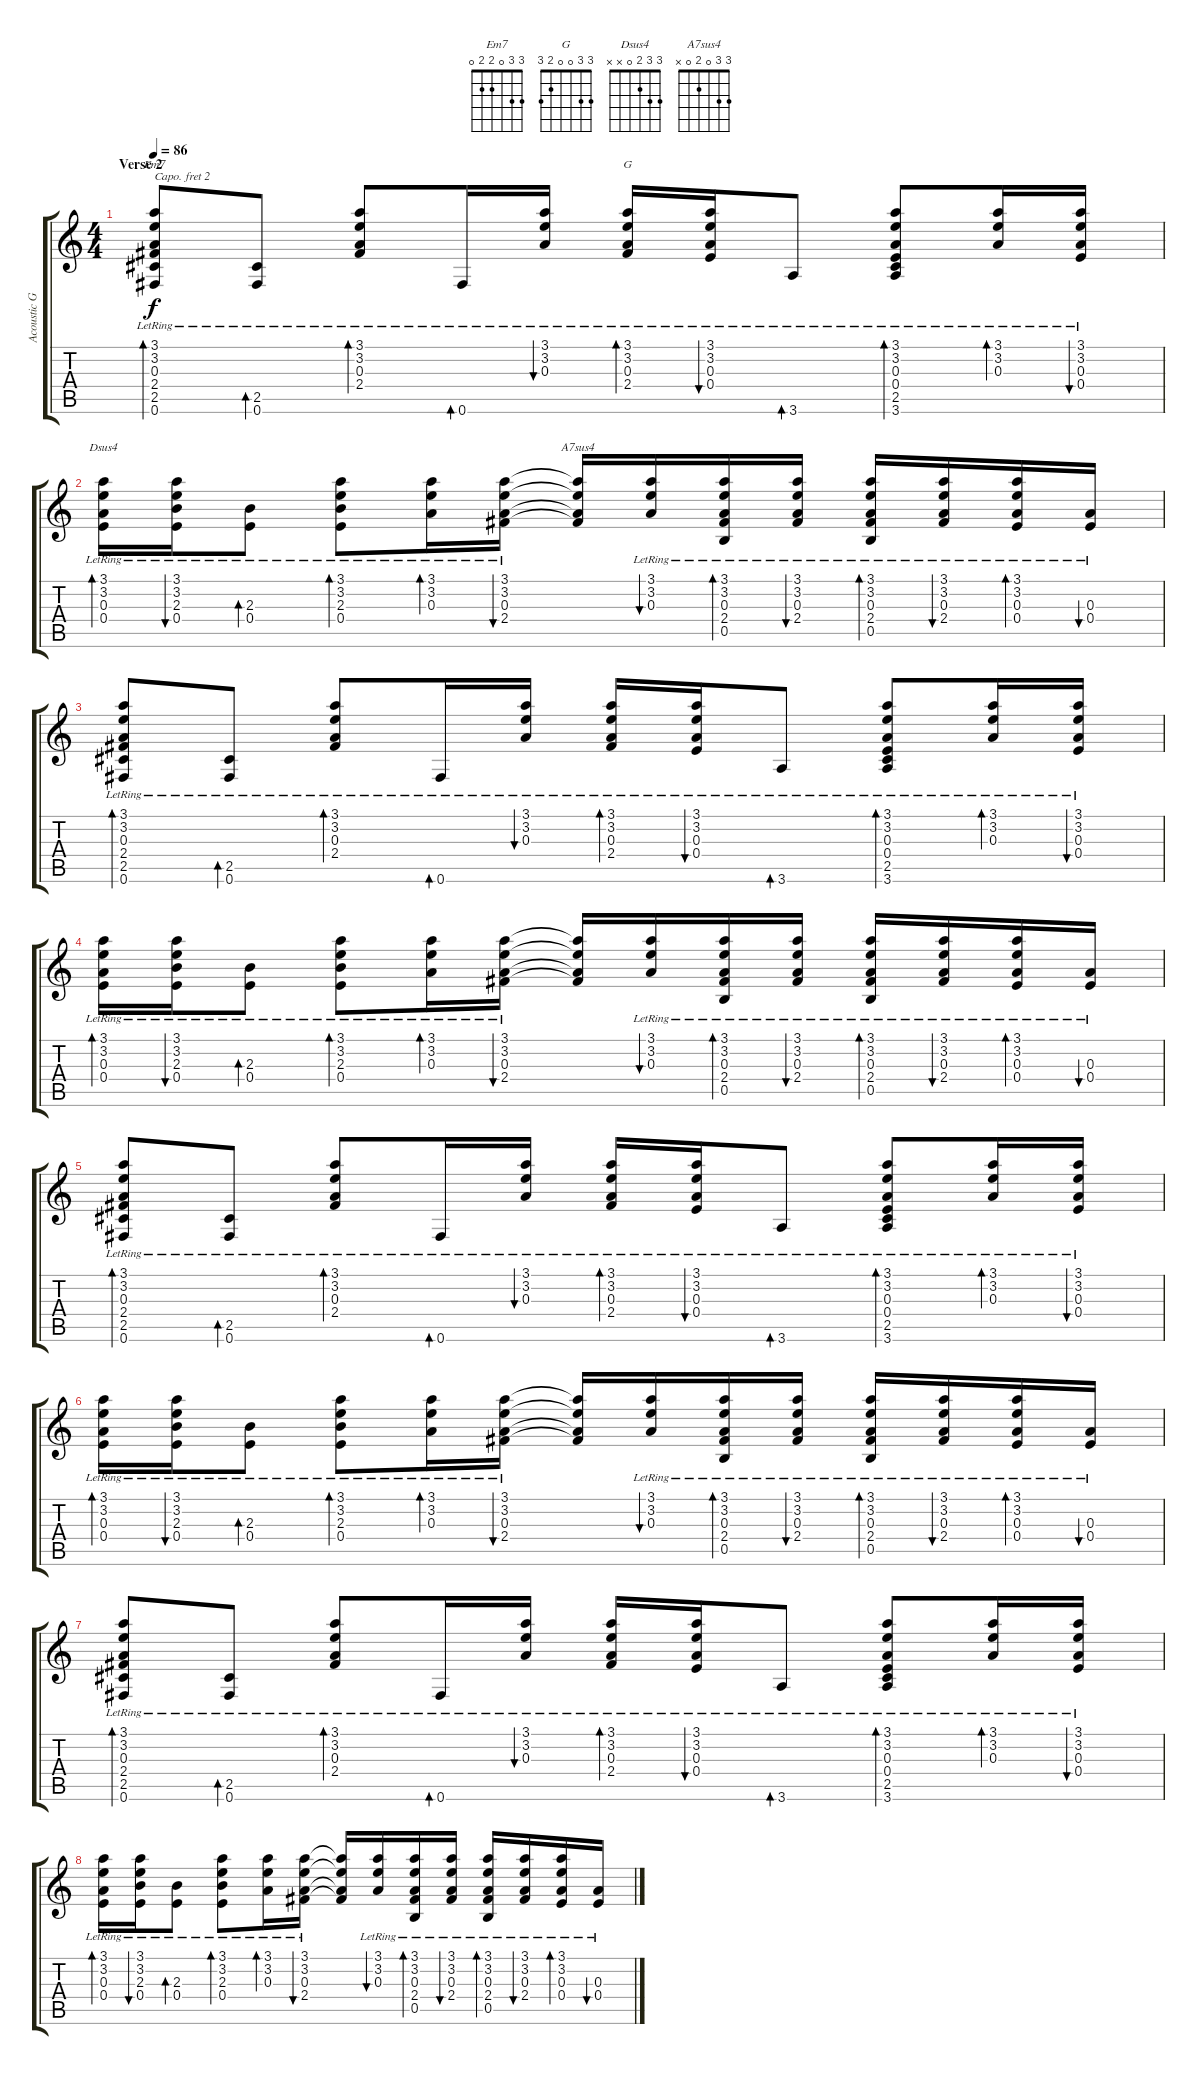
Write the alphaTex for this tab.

\track ("Acoustic Guitar 2" "Acoustic G") {instrument acousticguitarsteel}
\staff {score tabs}
\capo 2
\tuning (E4 B3 G3 D3 A2 E2) {hide}
\chord ("Em7" 3 3 0 2 2 0)
\chord ("G" 3 3 0 0 2 3)
\chord ("Dsus4" 3 3 2 0 x x)
\chord ("A7sus4" 3 3 0 2 0 x)
\ts (4 4)
\section ("" "Verse 2")
\tempo 86
\clef g2
\ks c
(3.1{lr} 3.2{lr} 0.3{lr} 2.4{lr} 2.5{lr} 0.6{lr}).8{bd 30 ch "Em7" dy f} (2.5{lr} 0.6{lr}).8{bd 30} (3.1{lr} 3.2{lr} 0.3{lr} 2.4{lr}).8{bd 30} 0.6{lr}.16{bd 30} (3.1{lr} 3.2{lr} 0.3{lr}).16{bu 30} (3.1{lr} 3.2{lr} 0.3{lr} 2.4{lr}).16{bd 60 ch "G"} (3.1{lr} 3.2{lr} 0.3{lr} 0.4{lr}).16{bu 30} 3.6{lr}.8{bd 30} (3.1{lr} 3.2{lr} 0.3{lr} 0.4{lr} 2.5{lr} 3.6{lr}).8{bd 30} (3.1{lr} 3.2{lr} 0.3{lr}).16{bd 30} (3.1{lr} 3.2{lr} 0.3{lr} 0.4{lr}).16{bu 30} |
(3.1{lr} 3.2{lr} 0.3{lr} 0.4{lr}).16{bd 30 ch "Dsus4"} (3.1{lr} 3.2{lr} 2.3{lr} 0.4{lr}).16{bu 30} (2.3{lr} 0.4{lr}).8{bd 30} (3.1{lr} 3.2{lr} 2.3{lr} 0.4{lr}).8{bd 30} (3.1{lr} 3.2{lr} 0.3{lr}).16{bd 30} (3.1{lr} 3.2{lr} 0.3{lr} 2.4{lr}).16{bu 30} (3.1{t} 3.2{t} 0.3{t} 2.4{t}).16{ch "A7sus4"} (3.1{lr} 3.2{lr} 0.3{lr}).16{bu 30} (3.1{lr} 3.2{lr} 0.3{lr} 2.4{lr} 0.5{lr}).16{bd 30} (3.1{lr} 3.2{lr} 0.3{lr} 2.4{lr}).16{bu 30} (3.1{lr} 3.2{lr} 0.3{lr} 2.4{lr} 0.5{lr}).16{bd 30} (3.1{lr} 3.2{lr} 0.3{lr} 2.4{lr}).16{bu 30} (3.1{lr} 3.2{lr} 0.3{lr} 0.4{lr}).16{bd 30} (0.3{lr} 0.4{lr}).16{bu 30} |
(3.1{lr} 3.2{lr} 0.3{lr} 2.4{lr} 2.5{lr} 0.6{lr}).8{bd 30} (2.5{lr} 0.6{lr}).8{bd 30} (3.1{lr} 3.2{lr} 0.3{lr} 2.4{lr}).8{bd 30} 0.6{lr}.16{bd 30} (3.1{lr} 3.2{lr} 0.3{lr}).16{bu 30} (3.1{lr} 3.2{lr} 0.3{lr} 2.4{lr}).16{bd 60} (3.1{lr} 3.2{lr} 0.3{lr} 0.4{lr}).16{bu 30} 3.6{lr}.8{bd 30} (3.1{lr} 3.2{lr} 0.3{lr} 0.4{lr} 2.5{lr} 3.6{lr}).8{bd 30} (3.1{lr} 3.2{lr} 0.3{lr}).16{bd 30} (3.1{lr} 3.2{lr} 0.3{lr} 0.4{lr}).16{bu 30} |
(3.1{lr} 3.2{lr} 0.3{lr} 0.4{lr}).16{bd 30} (3.1{lr} 3.2{lr} 2.3{lr} 0.4{lr}).16{bu 30} (2.3{lr} 0.4{lr}).8{bd 30} (3.1{lr} 3.2{lr} 2.3{lr} 0.4{lr}).8{bd 30} (3.1{lr} 3.2{lr} 0.3{lr}).16{bd 30} (3.1{lr} 3.2{lr} 0.3{lr} 2.4{lr}).16{bu 30} (3.1{t} 3.2{t} 0.3{t} 2.4{t}).16 (3.1{lr} 3.2{lr} 0.3{lr}).16{bu 30} (3.1{lr} 3.2{lr} 0.3{lr} 2.4{lr} 0.5{lr}).16{bd 30} (3.1{lr} 3.2{lr} 0.3{lr} 2.4{lr}).16{bu 30} (3.1{lr} 3.2{lr} 0.3{lr} 2.4{lr} 0.5{lr}).16{bd 30} (3.1{lr} 3.2{lr} 0.3{lr} 2.4{lr}).16{bu 30} (3.1{lr} 3.2{lr} 0.3{lr} 0.4{lr}).16{bd 30} (0.3{lr} 0.4{lr}).16{bu 30} |
(3.1{lr} 3.2{lr} 0.3{lr} 2.4{lr} 2.5{lr} 0.6{lr}).8{bd 30} (2.5{lr} 0.6{lr}).8{bd 30} (3.1{lr} 3.2{lr} 0.3{lr} 2.4{lr}).8{bd 30} 0.6{lr}.16{bd 30} (3.1{lr} 3.2{lr} 0.3{lr}).16{bu 30} (3.1{lr} 3.2{lr} 0.3{lr} 2.4{lr}).16{bd 60} (3.1{lr} 3.2{lr} 0.3{lr} 0.4{lr}).16{bu 30} 3.6{lr}.8{bd 30} (3.1{lr} 3.2{lr} 0.3{lr} 0.4{lr} 2.5{lr} 3.6{lr}).8{bd 30} (3.1{lr} 3.2{lr} 0.3{lr}).16{bd 30} (3.1{lr} 3.2{lr} 0.3{lr} 0.4{lr}).16{bu 30} |
(3.1{lr} 3.2{lr} 0.3{lr} 0.4{lr}).16{bd 30} (3.1{lr} 3.2{lr} 2.3{lr} 0.4{lr}).16{bu 30} (2.3{lr} 0.4{lr}).8{bd 30} (3.1{lr} 3.2{lr} 2.3{lr} 0.4{lr}).8{bd 30} (3.1{lr} 3.2{lr} 0.3{lr}).16{bd 30} (3.1{lr} 3.2{lr} 0.3{lr} 2.4{lr}).16{bu 30} (3.1{t} 3.2{t} 0.3{t} 2.4{t}).16 (3.1{lr} 3.2{lr} 0.3{lr}).16{bu 30} (3.1{lr} 3.2{lr} 0.3{lr} 2.4{lr} 0.5{lr}).16{bd 30} (3.1{lr} 3.2{lr} 0.3{lr} 2.4{lr}).16{bu 30} (3.1{lr} 3.2{lr} 0.3{lr} 2.4{lr} 0.5{lr}).16{bd 30} (3.1{lr} 3.2{lr} 0.3{lr} 2.4{lr}).16{bu 30} (3.1{lr} 3.2{lr} 0.3{lr} 0.4{lr}).16{bd 30} (0.3{lr} 0.4{lr}).16{bu 30} |
(3.1{lr} 3.2{lr} 0.3{lr} 2.4{lr} 2.5{lr} 0.6{lr}).8{bd 30} (2.5{lr} 0.6{lr}).8{bd 30} (3.1{lr} 3.2{lr} 0.3{lr} 2.4{lr}).8{bd 30} 0.6{lr}.16{bd 30} (3.1{lr} 3.2{lr} 0.3{lr}).16{bu 30} (3.1{lr} 3.2{lr} 0.3{lr} 2.4{lr}).16{bd 60} (3.1{lr} 3.2{lr} 0.3{lr} 0.4{lr}).16{bu 30} 3.6{lr}.8{bd 30} (3.1{lr} 3.2{lr} 0.3{lr} 0.4{lr} 2.5{lr} 3.6{lr}).8{bd 30} (3.1{lr} 3.2{lr} 0.3{lr}).16{bd 30} (3.1{lr} 3.2{lr} 0.3{lr} 0.4{lr}).16{bu 30} |
(3.1{lr} 3.2{lr} 0.3{lr} 0.4{lr}).16{bd 30} (3.1{lr} 3.2{lr} 2.3{lr} 0.4{lr}).16{bu 30} (2.3{lr} 0.4{lr}).8{bd 30} (3.1{lr} 3.2{lr} 2.3{lr} 0.4{lr}).8{bd 30} (3.1{lr} 3.2{lr} 0.3{lr}).16{bd 30} (3.1{lr} 3.2{lr} 0.3{lr} 2.4{lr}).16{bu 30} (3.1{t} 3.2{t} 0.3{t} 2.4{t}).16 (3.1{lr} 3.2{lr} 0.3{lr}).16{bu 30} (3.1{lr} 3.2{lr} 0.3{lr} 2.4{lr} 0.5{lr}).16{bd 30} (3.1{lr} 3.2{lr} 0.3{lr} 2.4{lr}).16{bu 30} (3.1{lr} 3.2{lr} 0.3{lr} 2.4{lr} 0.5{lr}).16{bd 30} (3.1{lr} 3.2{lr} 0.3{lr} 2.4{lr}).16{bu 30} (3.1{lr} 3.2{lr} 0.3{lr} 0.4{lr}).16{bd 30} (0.3{lr} 0.4{lr}).16{bu 30}
